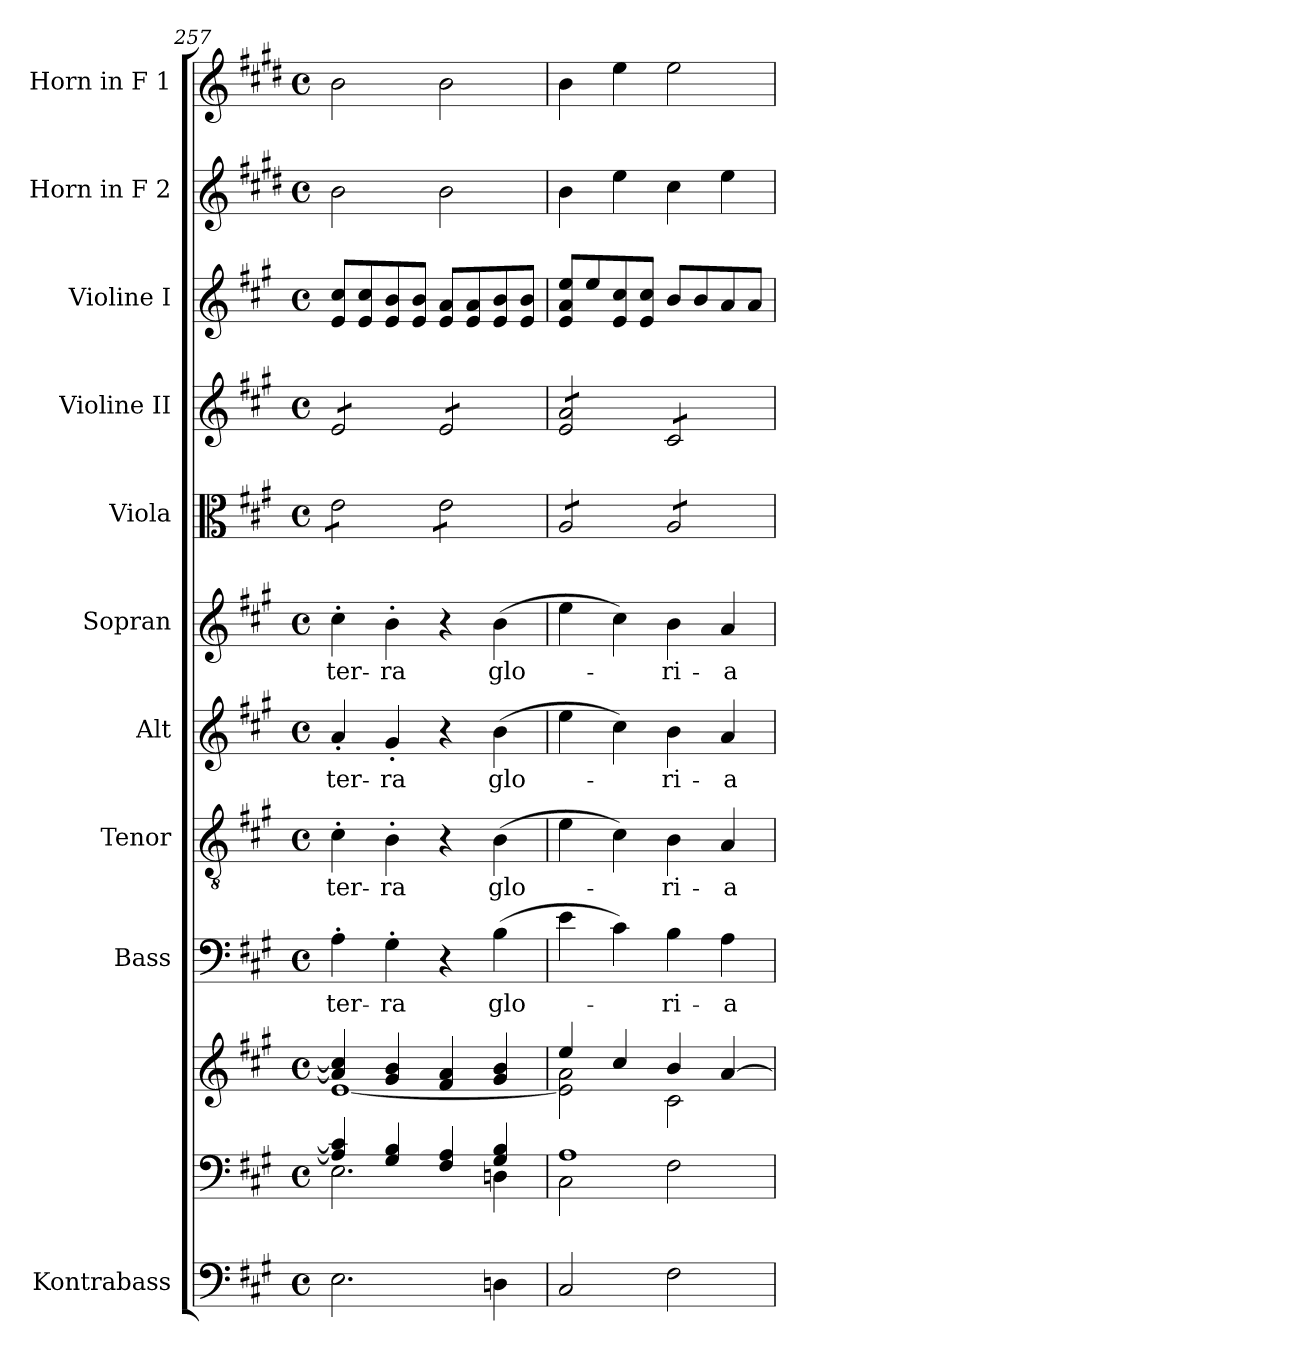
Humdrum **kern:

**kern	**kern	**kern	**kern	**text	**kern	**text	**kern	**text	**kern	**text	**kern	**kern	**kern	**kern	**kern
*part11	*part10	*part10	*part9	*part9	*part8	*part8	*part7	*part7	*part6	*part6	*part5	*part4	*part3	*part2	*part1
*staff12	*staff11	*staff10	*staff9	*staff9	*staff8	*staff8	*staff7	*staff7	*staff6	*staff6	*staff5	*staff4	*staff3	*staff2	*staff1
*I"Kontrabass	*	*	*I"Bass	*	*I"Tenor	*	*I"Alt	*	*I"Sopran	*	*I"Viola	*I"Violine II	*I"Violine I	*I"Horn in F 2	*I"Horn in F 1
*I'Kb.	*	*	*I'B.	*	*I'T.	*	*I'A.	*	*I'S.	*	*I'Vla.	*I'Vl. II	*I'Vl. I	*	*
*clefF4	*clefF4	*clefG2	*clefF4	*	*clefGv2	*	*clefG2	*	*clefG2	*	*clefC3	*clefG2	*clefG2	*clefG2	*clefG2
*ITrd7c12	*	*	*	*	*	*	*	*	*	*	*	*	*	*ITrd4c7	*ITrd4c7
*k[f#c#g#]	*k[f#c#g#]	*k[f#c#g#]	*k[f#c#g#]	*	*k[f#c#g#]	*	*k[f#c#g#]	*	*k[f#c#g#]	*	*k[f#c#g#]	*k[f#c#g#]	*k[f#c#g#]	*k[f#c#g#]	*k[f#c#g#]
*A:	*A:	*A:	*A:	*	*A:	*	*A:	*	*A:	*	*A:	*A:	*A:	*A:	*A:
*M4/4	*M4/4	*M4/4	*M4/4	*	*M4/4	*	*M4/4	*	*M4/4	*	*M4/4	*M4/4	*M4/4	*M4/4	*M4/4
*met(c)	*met(c)	*met(c)	*met(c)	*	*met(c)	*	*met(c)	*	*met(c)	*	*met(c)	*met(c)	*met(c)	*met(c)	*met(c)
=257	=257	=257	=257	=257	=257	=257	=257	=257	=257	=257	=257	=257	=257	=257	=257
*	*^	*^	*	*	*	*	*	*	*	*	*	*	*	*	*
!	!	!	!	!	!	!LO:LY:b	!	!LO:LY:b	!	!LO:LY:b	!	!LO:LY:b	!	!	!	!	!
*	*	*	*	*	*	*	*	*	*	*	*	*	*tremolo	*	*	*	*
*	*	*	*	*	*	*	*	*	*	*	*	*	*	*tremolo	*	*	*
2.EE\	4A/] 4c#/]	2.E\	4a/] 4cc#/]	[<1e	4A'>\	ter-	4c#'>\	ter-	4a'</	ter-	4cc#'>\	ter-	8e\L	8e/L	8e/ 8cc#/L	2e\	2e\
.	.	.	.	.	.	.	.	.	.	.	.	.	8e\	8e/	8e/ 8cc#/	.	.
!	!	!	!	!	!	!LO:LY:b	!	!LO:LY:b	!	!LO:LY:b	!	!LO:LY:b	!	!	!	!	!
.	4G#/ 4B/	.	4g#/ 4b/	.	4G#'>\	-ra	4B'>\	-ra	4g#'</	-ra	4b'>\	-ra	8e\	8e/	8e/ 8b/	.	.
.	.	.	.	.	.	.	.	.	.	.	.	.	8e\J	8e/J	8e/ 8b/J	.	.
.	4F#/ 4A/	.	4f#/ 4a/	.	4r	.	4r	.	4r	.	4r	.	8e\L	8e/L	8e/ 8a/L	2e\	2e\
.	.	.	.	.	.	.	.	.	.	.	.	.	8e\	8e/	8e/ 8a/	.	.
!	!	!	!	!	!	!LO:LY:b	!	!LO:LY:b	!	!LO:LY:b	!	!LO:LY:b	!	!	!	!	!
4DDn\	4G#/ 4B/	4Dn\	4g#/ 4b/	.	(>4B\	glo-	(>4B\	glo-	(>4b\	glo-	(>4b\	glo-	8e\	8e/	8e/ 8b/	.	.
.	.	.	.	.	.	.	.	.	.	.	.	.	8e\J	8e/J	8e/ 8b/J	.	.
=258	=258	=258	=258	=258	=258	=258	=258	=258	=258	=258	=258	=258	=258	=258	=258	=258	=258
2CC#/	1A	2C#\	4ee/	2e\] 2a\	4e\	.	4e\	.	4ee\	.	4ee\	.	8A/L	8e/ 8a/L	8e/ 8a/ 8ee/L	4e\	4e\
.	.	.	.	.	.	.	.	.	.	.	.	.	8A/	8e/ 8a/	8ee/	.	.
.	.	.	4cc#/	.	4c#\)	.	4c#\)	.	4cc#\)	.	4cc#\)	.	8A/	8e/ 8a/	8e/ 8cc#/	4a\	4a\
.	.	.	.	.	.	.	.	.	.	.	.	.	8A/J	8e/ 8a/J	8e/ 8cc#/J	.	.
!	!	!	!	!	!	!LO:LY:b	!	!LO:LY:b	!	!LO:LY:b	!	!LO:LY:b	!	!	!	!	!
2FF#\	.	2F#\	4b/	2c#\	4B\	-ri-	4B\	-ri-	4b\	-ri-	4b\	-ri-	8A/L	8c#/L	8b/L	4f#\	2a\
.	.	.	.	.	.	.	.	.	.	.	.	.	8A/	8c#/	8b/	.	.
!	!	!	!	!	!	!LO:LY:b	!	!LO:LY:b	!	!LO:LY:b	!	!LO:LY:b	!	!	!	!	!
.	.	.	[>4a/	.	4A\	-a	4A/	-a	4a/	-a	4a/	-a	8A/	8c#/	8a/	4a\	.
.	.	.	.	.	.	.	.	.	.	.	.	.	8A/J	8c#/J	8a/J	.	.
*	*	*	*	*	*	*	*	*	*	*	*	*	*	*Xtremolo	*	*	*
*	*	*	*	*	*	*	*	*	*	*	*	*	*Xtremolo	*	*	*	*
*	*v	*v	*	*	*	*	*	*	*	*	*	*	*	*	*	*	*
*	*	*v	*v	*	*	*	*	*	*	*	*	*	*	*	*	*
=	=	=	=	=	=	=	=	=	=	=	=	=	=	=	=
*-	*-	*-	*-	*-	*-	*-	*-	*-	*-	*-	*-	*-	*-	*-	*-
